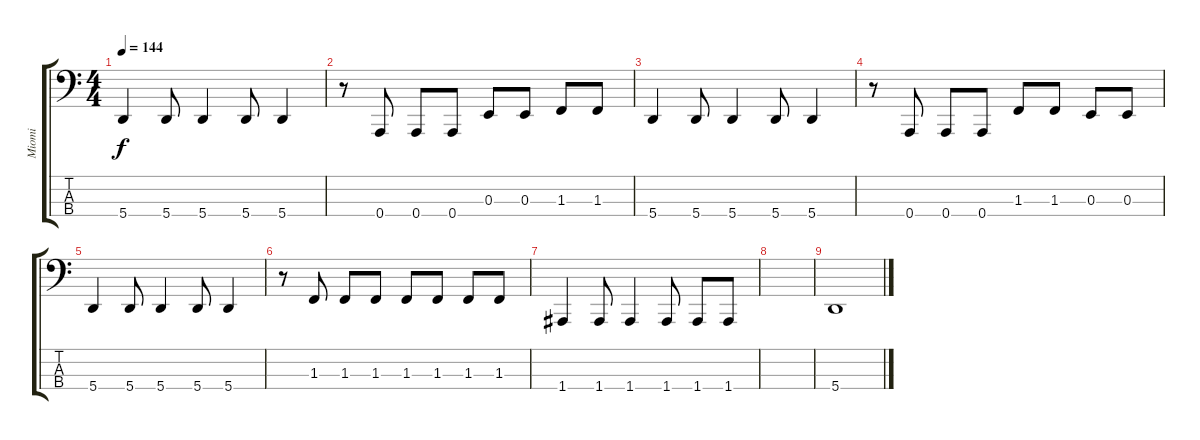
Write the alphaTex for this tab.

\track ("Miomi" "Miomi") {instrument electricbassfinger}
\staff {score tabs}
\tuning (G2 A1 E1 A0) {hide}
\ts (4 4)
\tempo 144
\clef f4
\ks c
5.4.4{dy f} 5.4.8 5.4.4 5.4.8 5.4.4 |
r.8 0.4.8 0.4.8 0.4.8 0.3.8 0.3.8 1.3.8 1.3.8 |
5.4.4 5.4.8 5.4.4 5.4.8 5.4.4 |
r.8 0.4.8 0.4.8 0.4.8 1.3.8 1.3.8 0.3.8 0.3.8 |
5.4.4 5.4.8 5.4.4 5.4.8 5.4.4 |
r.8 1.3.8 1.3.8 1.3.8 1.3.8 1.3.8 1.3.8 1.3.8 |
1.4.4 1.4.8 1.4.4 1.4.8 1.4.8 1.4.8 |
|
5.4.1
